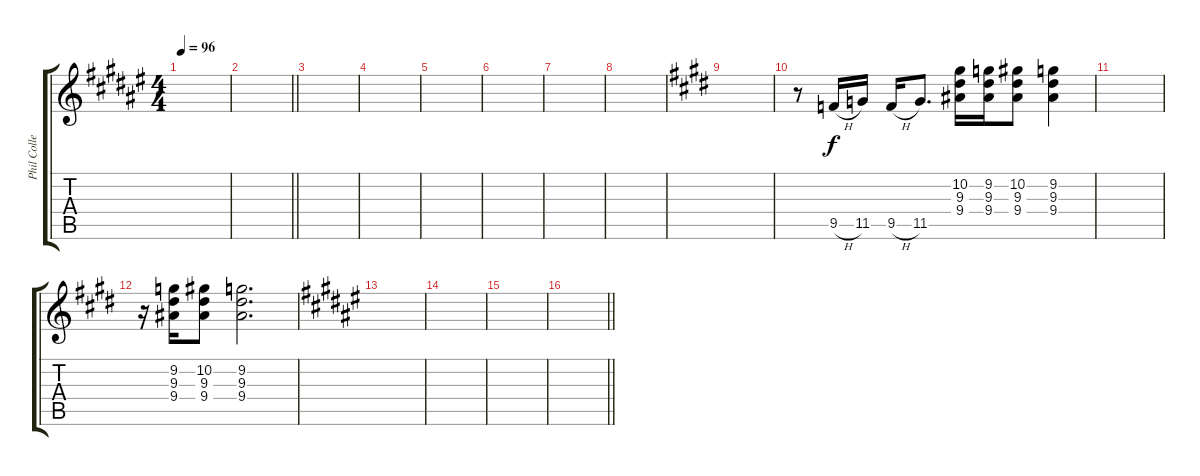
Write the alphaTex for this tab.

\track ("Phil Collen" "Phil Colle") {instrument distortionguitar}
\staff {score tabs}
\tuning (Eb4 Bb3 Gb3 Db3 Ab2 Eb2) {hide}
\ts (4 4)
\tempo 96
\clef g2
\ks f#
|
\barLineRight lightlight
|
|
|
|
|
|
|
\ks e
|
r.8 9.5{h}.16 11.5.16 9.5{h}.16 11.5.8{d} (10.2 9.3 9.4).16 (9.2 9.3 9.4).16 (10.2 9.3 9.4).8 (9.2 9.3 9.4).4 |
|
r.16 (9.2 9.3 9.4).16 (10.2 9.3 9.4).8 (9.2 9.3 9.4).2{d} |
\ks f#
|
|
|
\barLineRight lightlight
